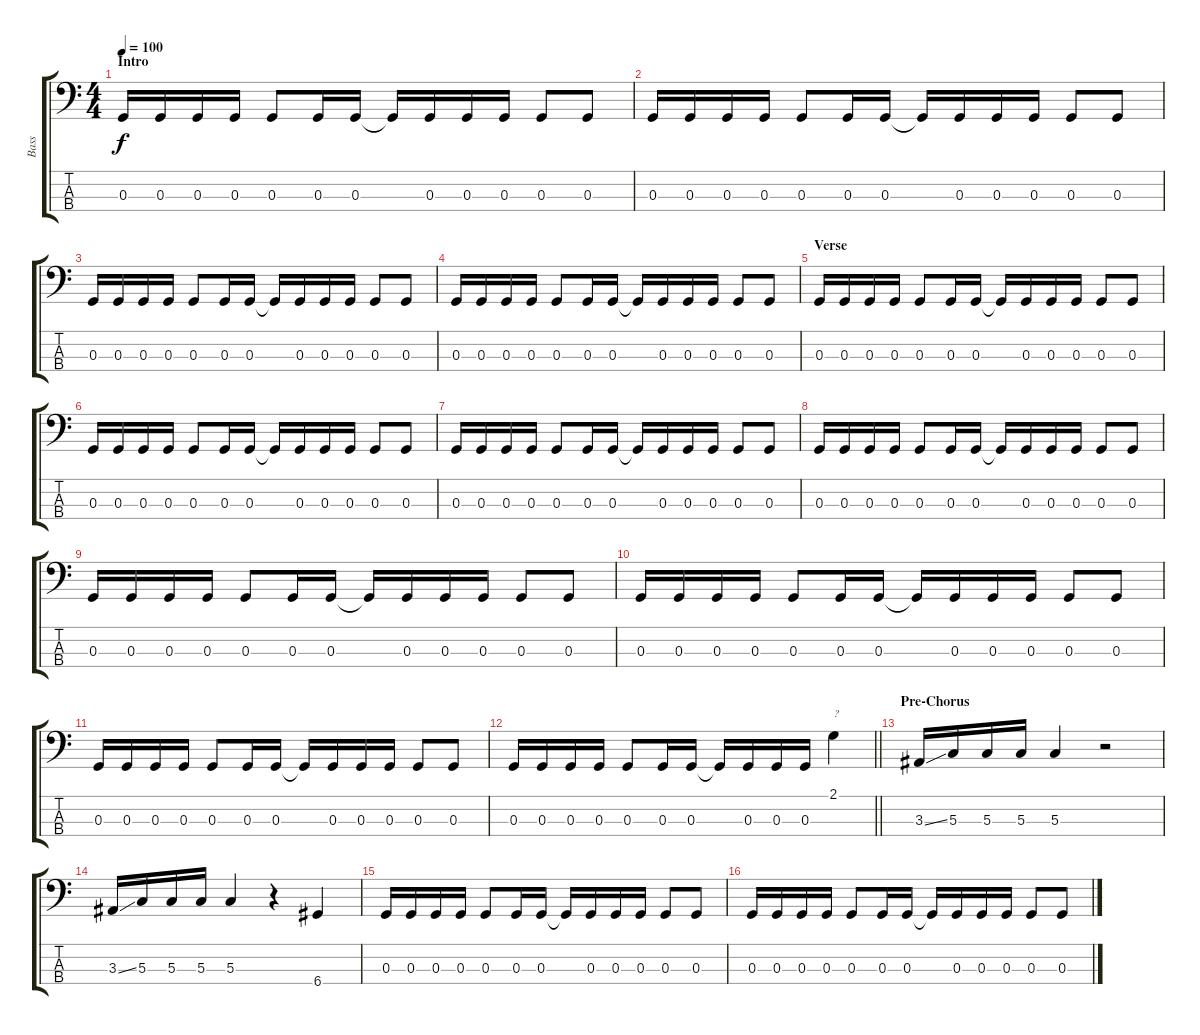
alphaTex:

\track ("Bass" "Bass") {instrument electricbasspick}
\staff {score tabs}
\tuning (F2 C2 G1 D1) {hide}
\ts (4 4)
\section ("" "Intro")
\tempo 100
\clef f4
\ks c
0.3.16{dy f instrument electricbasspick} 0.3.16 0.3.16 0.3.16 0.3.8 0.3.16 0.3.16 0.3{t}.16 0.3.16 0.3.16 0.3.16 0.3.8 0.3.8 |
0.3.16 0.3.16 0.3.16 0.3.16 0.3.8 0.3.16 0.3.16 0.3{t}.16 0.3.16 0.3.16 0.3.16 0.3.8 0.3.8 |
0.3.16 0.3.16 0.3.16 0.3.16 0.3.8 0.3.16 0.3.16 0.3{t}.16 0.3.16 0.3.16 0.3.16 0.3.8 0.3.8 |
0.3.16 0.3.16 0.3.16 0.3.16 0.3.8 0.3.16 0.3.16 0.3{t}.16 0.3.16 0.3.16 0.3.16 0.3.8 0.3.8 |
\section ("" "Verse")
0.3.16 0.3.16 0.3.16 0.3.16 0.3.8 0.3.16 0.3.16 0.3{t}.16 0.3.16 0.3.16 0.3.16 0.3.8 0.3.8 |
0.3.16 0.3.16 0.3.16 0.3.16 0.3.8 0.3.16 0.3.16 0.3{t}.16 0.3.16 0.3.16 0.3.16 0.3.8 0.3.8 |
0.3.16 0.3.16 0.3.16 0.3.16 0.3.8 0.3.16 0.3.16 0.3{t}.16 0.3.16 0.3.16 0.3.16 0.3.8 0.3.8 |
0.3.16 0.3.16 0.3.16 0.3.16 0.3.8 0.3.16 0.3.16 0.3{t}.16 0.3.16 0.3.16 0.3.16 0.3.8 0.3.8 |
0.3.16 0.3.16 0.3.16 0.3.16 0.3.8 0.3.16 0.3.16 0.3{t}.16 0.3.16 0.3.16 0.3.16 0.3.8 0.3.8 |
0.3.16 0.3.16 0.3.16 0.3.16 0.3.8 0.3.16 0.3.16 0.3{t}.16 0.3.16 0.3.16 0.3.16 0.3.8 0.3.8 |
0.3.16 0.3.16 0.3.16 0.3.16 0.3.8 0.3.16 0.3.16 0.3{t}.16 0.3.16 0.3.16 0.3.16 0.3.8 0.3.8 |
\barLineRight lightlight
0.3.16 0.3.16 0.3.16 0.3.16 0.3.8 0.3.16 0.3.16 0.3{t}.16 0.3.16 0.3.16 0.3.16 2.1.4{txt "?"} |
\section ("" "Pre-Chorus")
3.3{ss}.16 5.3.16 5.3.16 5.3.16 5.3.4 r.2 |
3.3{ss}.16 5.3.16 5.3.16 5.3.16 5.3.4 r.4 6.4.4 |
0.3.16 0.3.16 0.3.16 0.3.16 0.3.8 0.3.16 0.3.16 0.3{t}.16 0.3.16 0.3.16 0.3.16 0.3.8 0.3.8 |
0.3.16 0.3.16 0.3.16 0.3.16 0.3.8 0.3.16 0.3.16 0.3{t}.16 0.3.16 0.3.16 0.3.16 0.3.8 0.3.8
